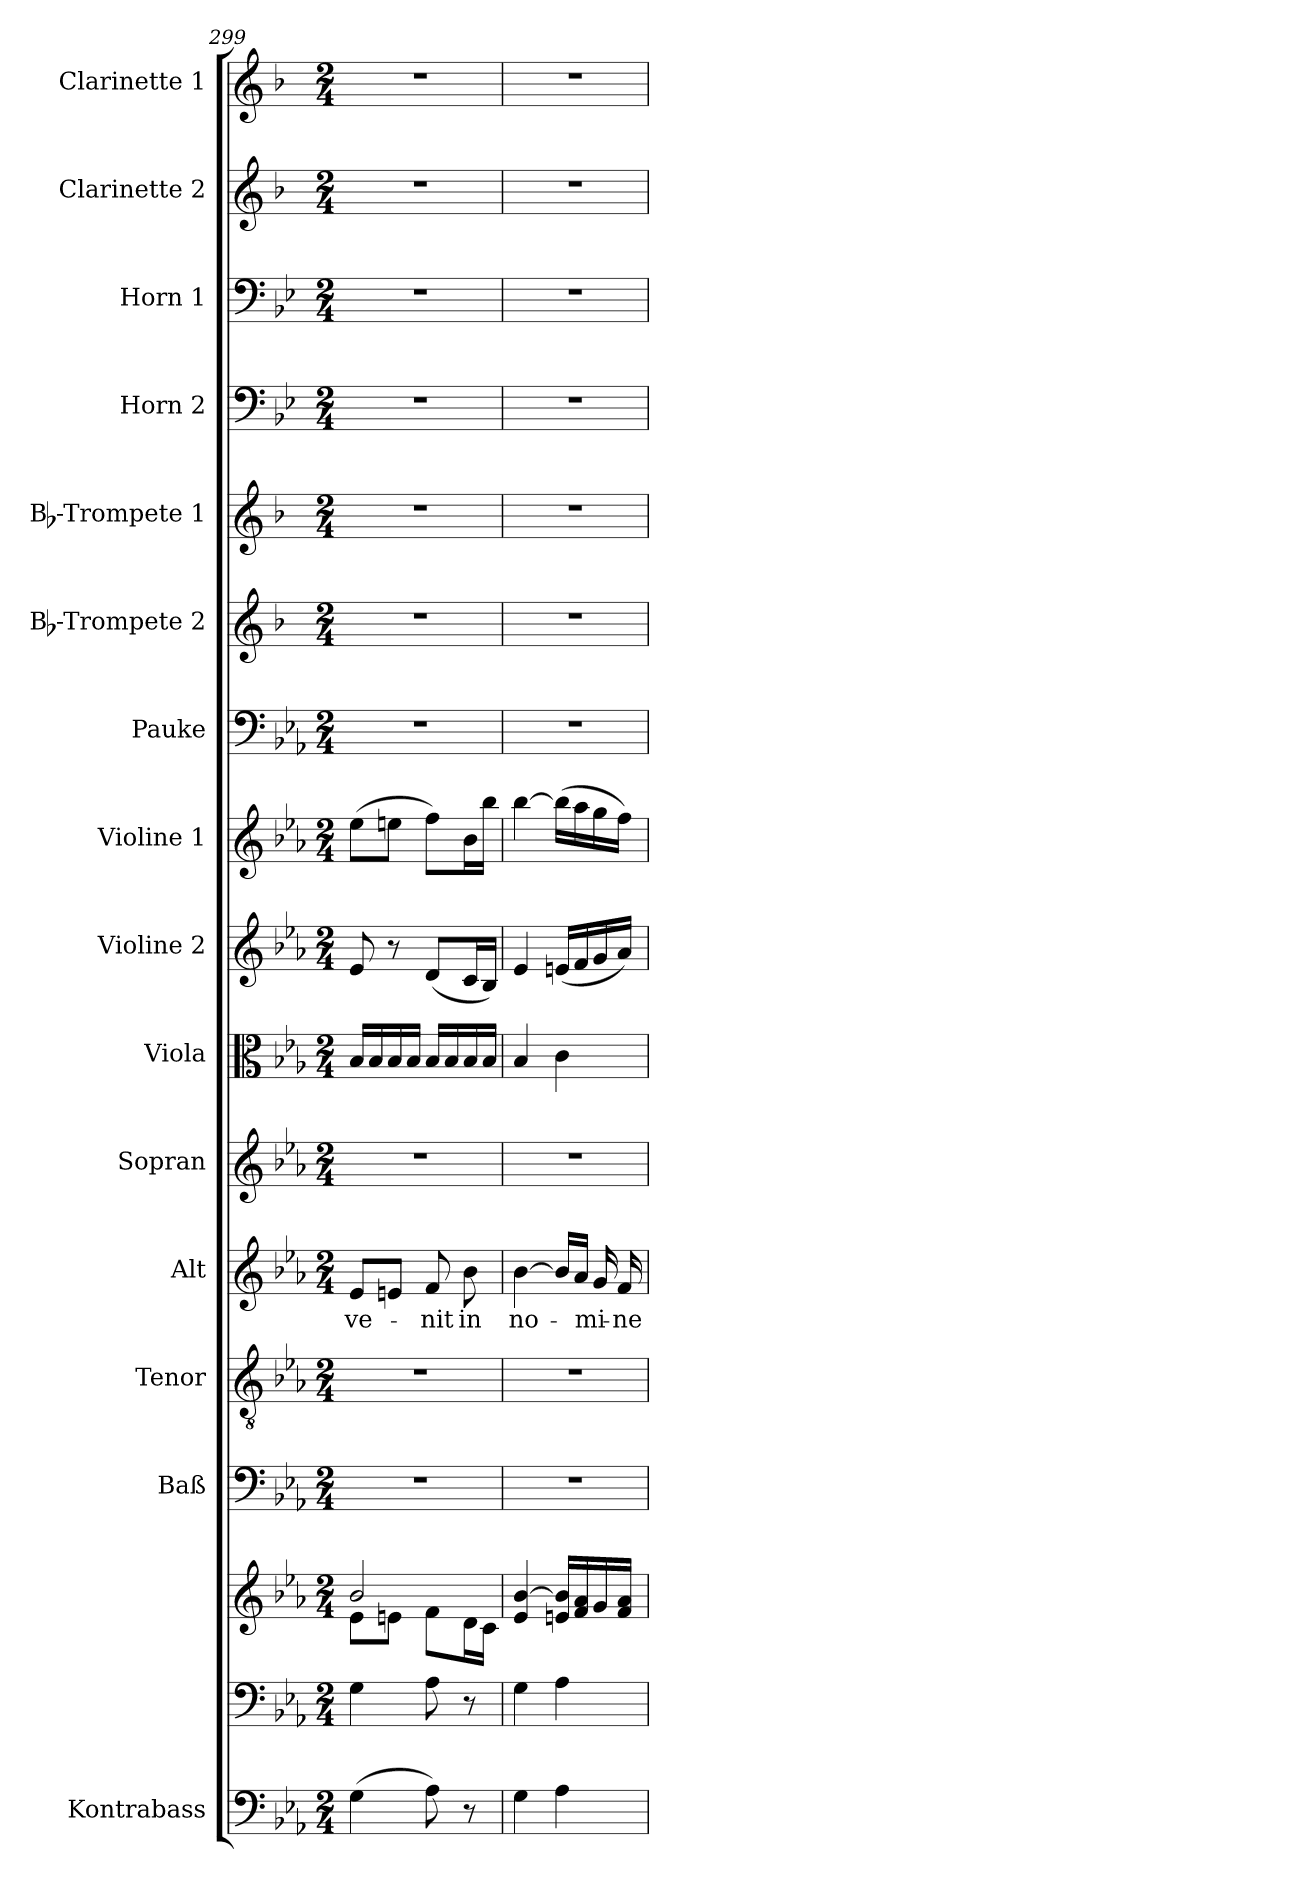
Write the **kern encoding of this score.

**kern	**kern	**kern	**kern	**kern	**kern	**text	**kern	**kern	**kern	**kern	**kern	**kern	**kern	**kern	**kern	**kern	**kern
*part16	*part15	*part15	*part14	*part13	*part12	*part12	*part11	*part10	*part9	*part8	*part7	*part6	*part5	*part4	*part3	*part2	*part1
*staff17	*staff16	*staff15	*staff14	*staff13	*staff12	*staff12	*staff11	*staff10	*staff9	*staff8	*staff7	*staff6	*staff5	*staff4	*staff3	*staff2	*staff1
*I"Kontrabass	*	*	*I"Baß	*I"Tenor	*I"Alt	*	*I"Sopran	*I"Viola	*I"Violine 2	*I"Violine 1	*I"Pauke	*I"Bb-Trompete 2	*I"Bb-Trompete 1	*I"Horn 2	*I"Horn 1	*I"Clarinette 2	*I"Clarinette 1
*I'Kb.	*	*	*I'Baß	*I'Ten	*I'Alt	*	*I'Sop	*I'Vla.	*I'Vln. 2	*I'Vln. 1	*I'Pk.	*I'Bb Trp. 2	*I'Bb Trp. 1	*I'Hrn. 2	*I'Hrn. 1	*I'Cl. 2	*I'Cl. 1
*clefF4	*clefF4	*clefG2	*clefF4	*clefGv2	*clefG2	*	*clefG2	*clefC3	*clefG2	*clefG2	*clefF4	*clefG2	*clefG2	*clefF4	*clefF4	*clefG2	*clefG2
*ITrd7c12	*	*	*	*	*	*	*	*	*	*	*	*ITrd1c2	*ITrd1c2	*ITrd4c7	*ITrd4c7	*ITrd1c2	*ITrd1c2
*k[b-e-a-]	*k[b-e-a-]	*k[b-e-a-]	*k[b-e-a-]	*k[b-e-a-]	*k[b-e-a-]	*	*k[b-e-a-]	*k[b-e-a-]	*k[b-e-a-]	*k[b-e-a-]	*k[b-e-a-]	*k[b-e-a-]	*k[b-e-a-]	*k[b-e-a-]	*k[b-e-a-]	*k[b-e-a-]	*k[b-e-a-]
*E-:	*E-:	*E-:	*E-:	*E-:	*E-:	*	*E-:	*E-:	*E-:	*E-:	*E-:	*E-:	*E-:	*E-:	*E-:	*E-:	*E-:
*M2/4	*M2/4	*M2/4	*M2/4	*M2/4	*M2/4	*	*M2/4	*M2/4	*M2/4	*M2/4	*M2/4	*M2/4	*M2/4	*M2/4	*M2/4	*M2/4	*M2/4
=299	=299	=299	=299	=299	=299	=299	=299	=299	=299	=299	=299	=299	=299	=299	=299	=299	=299
*	*	*^	*	*	*	*	*	*	*	*	*	*	*	*	*	*	*
!	!	!	!	!	!	!	!LO:LY:b	!	!	!	!	!	!	!	!	!	!	!
(>4GG\	4G\	2b-/	8e-\L	2r	2r	8e-/L	ve-	2r	16B-/LL	8e-/	(>8ee-\L	2r	2r	2r	2r	2r	2r	2r
.	.	.	.	.	.	.	.	.	16B-/	.	.	.	.	.	.	.	.	.
.	.	.	8en\J	.	.	8en/J	.	.	16B-/	8r	8een\J	.	.	.	.	.	.	.
.	.	.	.	.	.	.	.	.	16B-/JJ	.	.	.	.	.	.	.	.	.
!	!	!	!	!	!	!	!LO:LY:b	!	!	!	!	!	!	!	!	!	!	!
8AA-\)	8A-\	.	8f\L	.	.	8f/	-nit	.	16B-/LL	(<8d/L	8ff\L)	.	.	.	.	.	.	.
.	.	.	.	.	.	.	.	.	16B-/	.	.	.	.	.	.	.	.	.
!	!	!	!	!	!	!	!LO:LY:b	!	!	!	!	!	!	!	!	!	!	!
8r	8r	.	16d\L	.	.	8b-\	in	.	16B-/	16c/L	16b-\L	.	.	.	.	.	.	.
.	.	.	16c\JJ	.	.	.	.	.	16B-/JJ	16B-/JJ)	16bb-\JJ	.	.	.	.	.	.	.
=300	=300	=300	=300	=300	=300	=300	=300	=300	=300	=300	=300	=300	=300	=300	=300	=300	=300	=300
!	!	!	!	!	!	!	!LO:LY:b	!	!	!	!	!	!	!	!	!	!	!
*	*	*v	*v	*	*	*	*	*	*	*	*	*	*	*	*	*	*	*
4GG\	4G\	4e-/ [>4b-/	2r	2r	[4b-\	no-	2r	4B-/	4e-/	[4bb-\	2r	2r	2r	2r	2r	2r	2r
4AA-\	4A-\	16en/ 16b-/]LL	.	.	16b-/LL]	.	.	4c\	(<16en/LL	(>16bb-\LL]	.	.	.	.	.	.	.
.	.	16f/ 16a-/	.	.	16a-/JJ	.	.	.	16f/	16aa-\	.	.	.	.	.	.	.
!	!	!	!	!	!	!LO:LY:b	!	!	!	!	!	!	!	!	!	!	!
.	.	16g/	.	.	16g/	-mi-	.	.	16g/	16gg\	.	.	.	.	.	.	.
!	!	!	!	!	!	!LO:LY:b	!	!	!	!	!	!	!	!	!	!	!
.	.	16f/ 16a-/JJ	.	.	16f/	-ne	.	.	16a-/JJ)	16ff\JJ)	.	.	.	.	.	.	.
=	=	=	=	=	=	=	=	=	=	=	=	=	=	=	=	=	=
*-	*-	*-	*-	*-	*-	*-	*-	*-	*-	*-	*-	*-	*-	*-	*-	*-	*-
